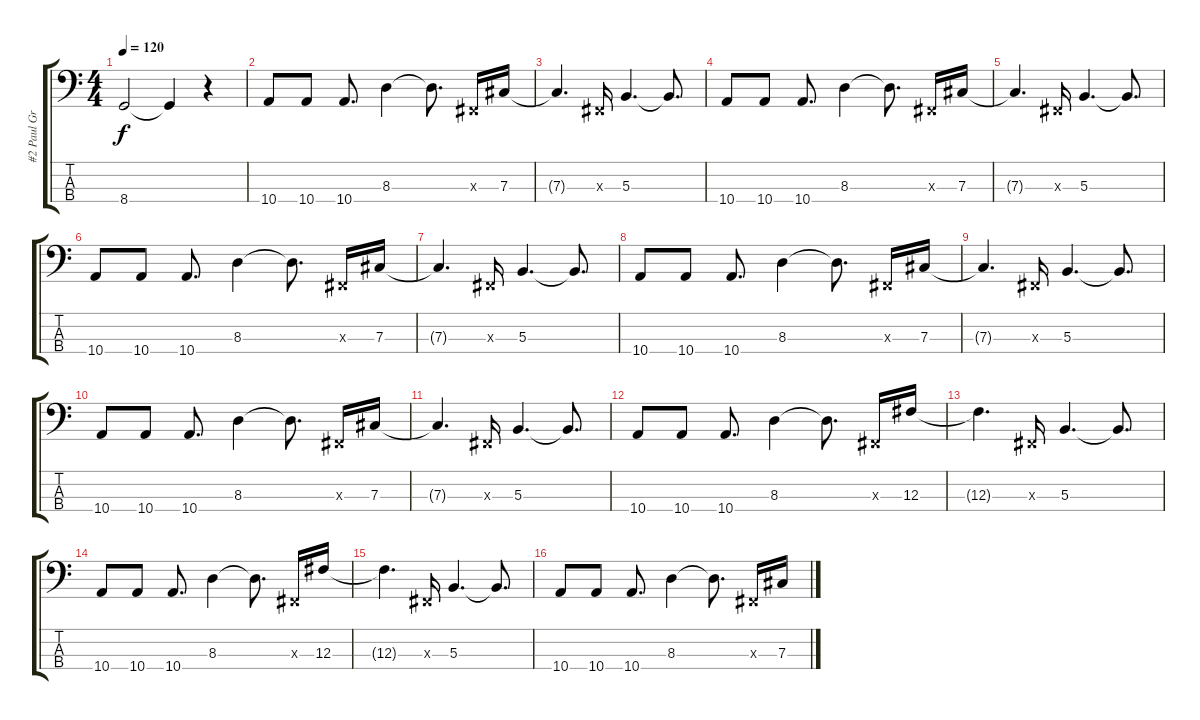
\track ("#2 Paul Gray" "#2 Paul Gr") {instrument electricbasspick}
\staff {score tabs}
\tuning (E2 B1 Gb1 B0) {hide}
\ts (4 4)
\tempo 120
\clef f4
\ks c
8.4{t}.2{dy f} 8.4{t}.4 r.4 |
10.4.8 10.4.8 10.4.8{d} 8.3.4 8.3{t}.8{d} 0.3{x}.16 7.3.16 |
7.3{t}.4{d} 0.3{x}.16 5.3.4{d} 5.3{t}.8{d} |
10.4.8 10.4.8 10.4.8{d} 8.3.4 8.3{t}.8{d} 0.3{x}.16 7.3.16 |
7.3{t}.4{d} 0.3{x}.16 5.3.4{d} 5.3{t}.8{d} |
10.4.8 10.4.8 10.4.8{d} 8.3.4 8.3{t}.8{d} 0.3{x}.16 7.3.16 |
7.3{t}.4{d} 0.3{x}.16 5.3.4{d} 5.3{t}.8{d} |
10.4.8 10.4.8 10.4.8{d} 8.3.4 8.3{t}.8{d} 0.3{x}.16 7.3.16 |
7.3{t}.4{d} 0.3{x}.16 5.3.4{d} 5.3{t}.8{d} |
10.4.8 10.4.8 10.4.8{d} 8.3.4 8.3{t}.8{d} 0.3{x}.16 7.3.16 |
7.3{t}.4{d} 0.3{x}.16 5.3.4{d} 5.3{t}.8{d} |
10.4.8 10.4.8 10.4.8{d} 8.3.4 8.3{t}.8{d} 0.3{x}.16 12.3.16 |
12.3{t}.4{d} 0.3{x}.16 5.3.4{d} 5.3{t}.8{d} |
10.4.8 10.4.8 10.4.8{d} 8.3.4 8.3{t}.8{d} 0.3{x}.16 12.3.16 |
12.3{t}.4{d} 0.3{x}.16 5.3.4{d} 5.3{t}.8{d} |
10.4.8 10.4.8 10.4.8{d} 8.3.4 8.3{t}.8{d} 0.3{x}.16 7.3.16
